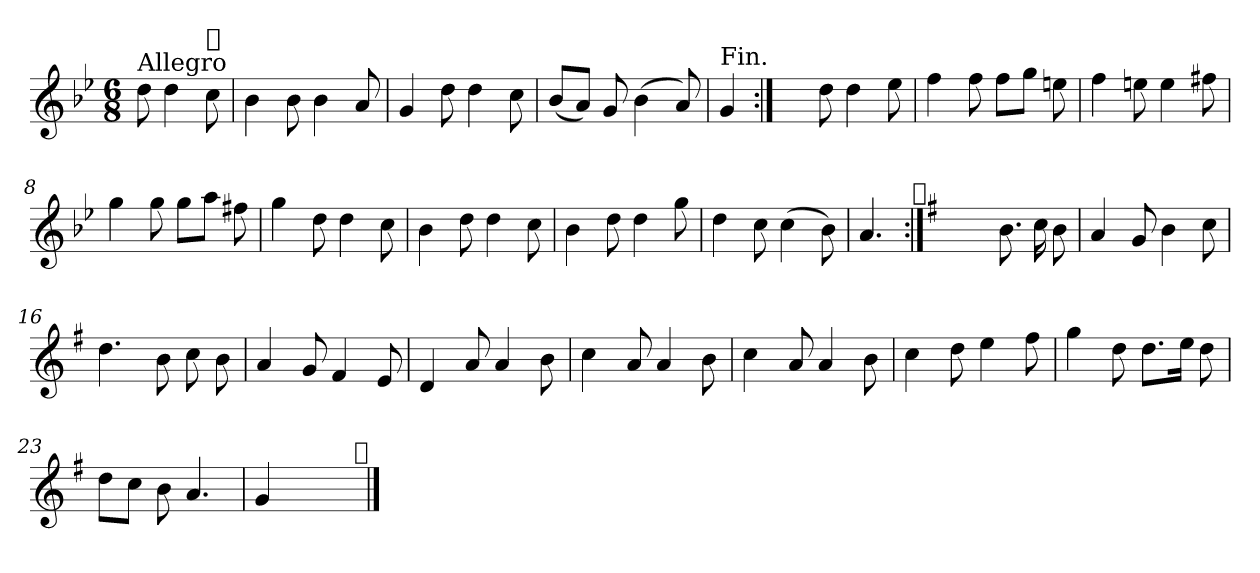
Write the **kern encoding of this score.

**kern
*part1
*staff1
*clefG2
*k[b-e-]
*B-:
*M6/8
=
!LO:TX:a:t=Allegro
8dd\
4dd\
!LO:TX:a:t=𝄋
8cc\
=1
4b-\
8b-\
4b-\
8a/
=2
4g/
8dd\
4dd\
8cc\
=3
(<8b-/L
8a/J)
8g/
(>4b-\
8a/)
=4
!LO:TX:a:t=Fin.
4g/
=5:|!
4ryy
8dd\
4dd\
8ee-\
!!LO:LB:g=z
=6
4ff\
8ff\
8ff\L
8gg\J
8een\
=7
4ff\
8een\
4ee\
8ff#X\
=8
4gg\
8gg\
8gg\L
8aa\J
8ff#X\
=9
4gg\
8dd\
4dd\
8cc\
=10
4b-\
8dd\
4dd\
8cc\
=11
4b-\
8dd\
4dd\
8gg\
=12
4dd\
8cc\
(>4cc\
8b-\)
!!LO:LB:g=z
=13
4.a/
!LO:TX:a:t=𝄋
=14:|!
*k[f#]
4.ryy
8.b\
16cc\
8b\
=15
4a/
8g/
4b\
8cc\
=16
4.dd\
8b\
8cc\
8b\
=17
4a/
8g/
4f#/
8e/
=18
4d/
8a/
4a/
8b\
=19
4cc\
8a/
4a/
8b\
!!LO:LB:g=z
=20
4cc\
8a/
4a/
8b\
=21
4cc\
8dd\
4ee\
8ff#\
=22
4gg\
8dd\
8.dd\L
16ee\Jk
8dd\
=23
8dd\L
8cc\J
8b\
4.a/
=24
4g/
2ryy
!LO:TX:a:t=𝄋
==
*-
